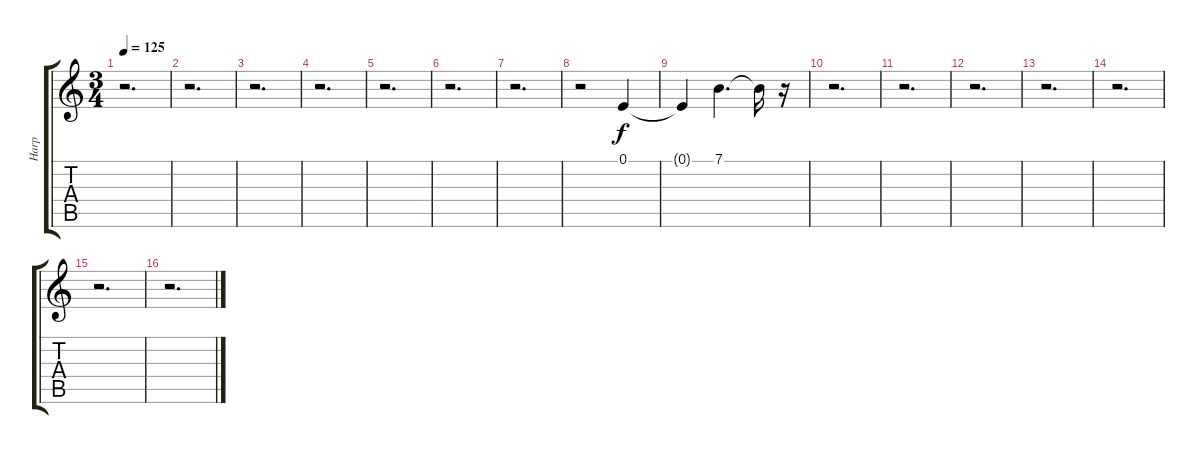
\track ("Harp" "Harp") {instrument orchestralharp}
\staff {score tabs}
\tuning (E4 B3 G3 D3 A2 E2) {hide}
\ts (3 4)
\tempo 125
\clef g2
\ks c
r.2{d dy f} |
r.2{d} |
r.2{d} |
r.2{d} |
r.2{d} |
r.2{d} |
r.2{d} |
r.2 0.1.4 |
0.1{t}.4 7.1.4{d} 7.1{t}.16 r.16 |
r.2{d} |
r.2{d} |
r.2{d} |
r.2{d} |
r.2{d} |
r.2{d} |
r.2{d}
